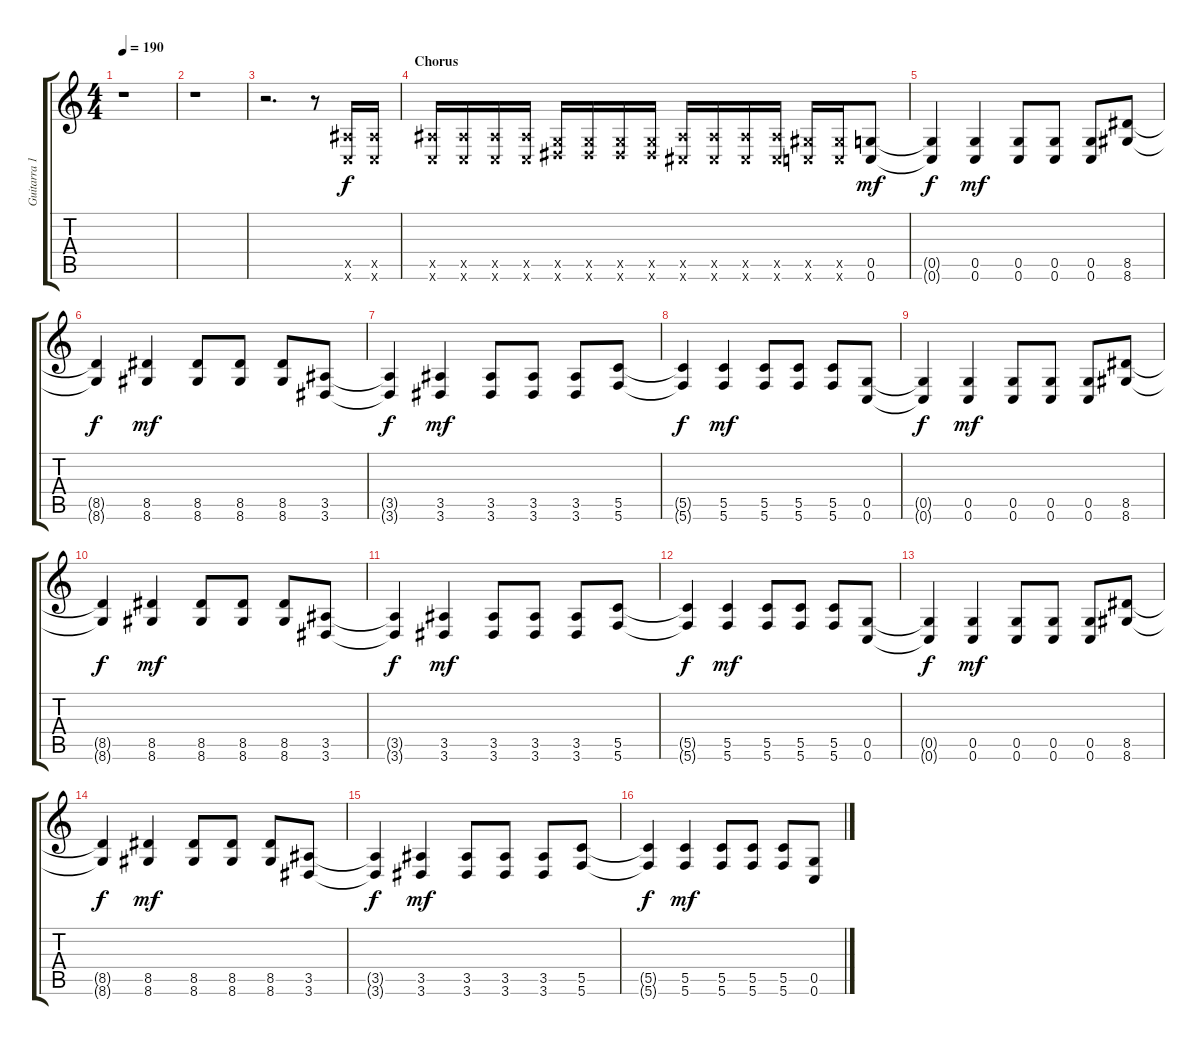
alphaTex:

\track ("Guitarra 1" "Guitarra 1") {instrument distortionguitar}
\staff {score tabs}
\tuning (D4 A3 F3 C3 G2 C2) {hide}
\ts (4 4)
\tempo 190
\clef g2
\ks c
r.1{dy f} |
r.1 |
r.2{d} r.8 (3.5{x} 0.6{x}).16 (3.5{x} 0.6{x}).16 |
\section ("" "Chorus")
(3.5{x} 0.6{x}).16 (3.5{x} 0.6{x}).16 (3.5{x} 0.6{x}).16 (3.5{x} 0.6{x}).16 (0.5{x} 3.6{x}).16 (0.5{x} 3.6{x}).16 (0.5{x} 3.6{x}).16 (0.5{x} 3.6{x}).16 (3.5{x} 1.6{x}).16 (3.5{x} 1.6{x}).16 (3.5{x} 1.6{x}).16 (3.5{x} 1.6{x}).16 (1.5{x} 0.6{x}).16 (1.5{x} 0.6{x}).16 (0.5 0.6).8{dy mf} |
(0.5{t} 0.6{t}).4{dy f} (0.5 0.6).4{dy mf} (0.5 0.6).8 (0.5 0.6).8 (0.5 0.6).8 (8.5 8.6).8 |
(8.5{t} 8.6{t}).4{dy f} (8.5 8.6).4{dy mf} (8.5 8.6).8 (8.5 8.6).8 (8.5 8.6).8 (3.5 3.6).8 |
(3.5{t} 3.6{t}).4{dy f} (3.5 3.6).4{dy mf} (3.5 3.6).8 (3.5 3.6).8 (3.5 3.6).8 (5.5 5.6).8 |
(5.5{t} 5.6{t}).4{dy f} (5.5 5.6).4{dy mf} (5.5 5.6).8 (5.5 5.6).8 (5.5 5.6).8 (0.5 0.6).8 |
(0.5{t} 0.6{t}).4{dy f} (0.5 0.6).4{dy mf} (0.5 0.6).8 (0.5 0.6).8 (0.5 0.6).8 (8.5 8.6).8 |
(8.5{t} 8.6{t}).4{dy f} (8.5 8.6).4{dy mf} (8.5 8.6).8 (8.5 8.6).8 (8.5 8.6).8 (3.5 3.6).8 |
(3.5{t} 3.6{t}).4{dy f} (3.5 3.6).4{dy mf} (3.5 3.6).8 (3.5 3.6).8 (3.5 3.6).8 (5.5 5.6).8 |
(5.5{t} 5.6{t}).4{dy f} (5.5 5.6).4{dy mf} (5.5 5.6).8 (5.5 5.6).8 (5.5 5.6).8 (0.5 0.6).8 |
(0.5{t} 0.6{t}).4{dy f} (0.5 0.6).4{dy mf} (0.5 0.6).8 (0.5 0.6).8 (0.5 0.6).8 (8.5 8.6).8 |
(8.5{t} 8.6{t}).4{dy f} (8.5 8.6).4{dy mf} (8.5 8.6).8 (8.5 8.6).8 (8.5 8.6).8 (3.5 3.6).8 |
(3.5{t} 3.6{t}).4{dy f} (3.5 3.6).4{dy mf} (3.5 3.6).8 (3.5 3.6).8 (3.5 3.6).8 (5.5 5.6).8 |
(5.5{t} 5.6{t}).4{dy f} (5.5 5.6).4{dy mf} (5.5 5.6).8 (5.5 5.6).8 (5.5 5.6).8 (0.5 0.6).8
